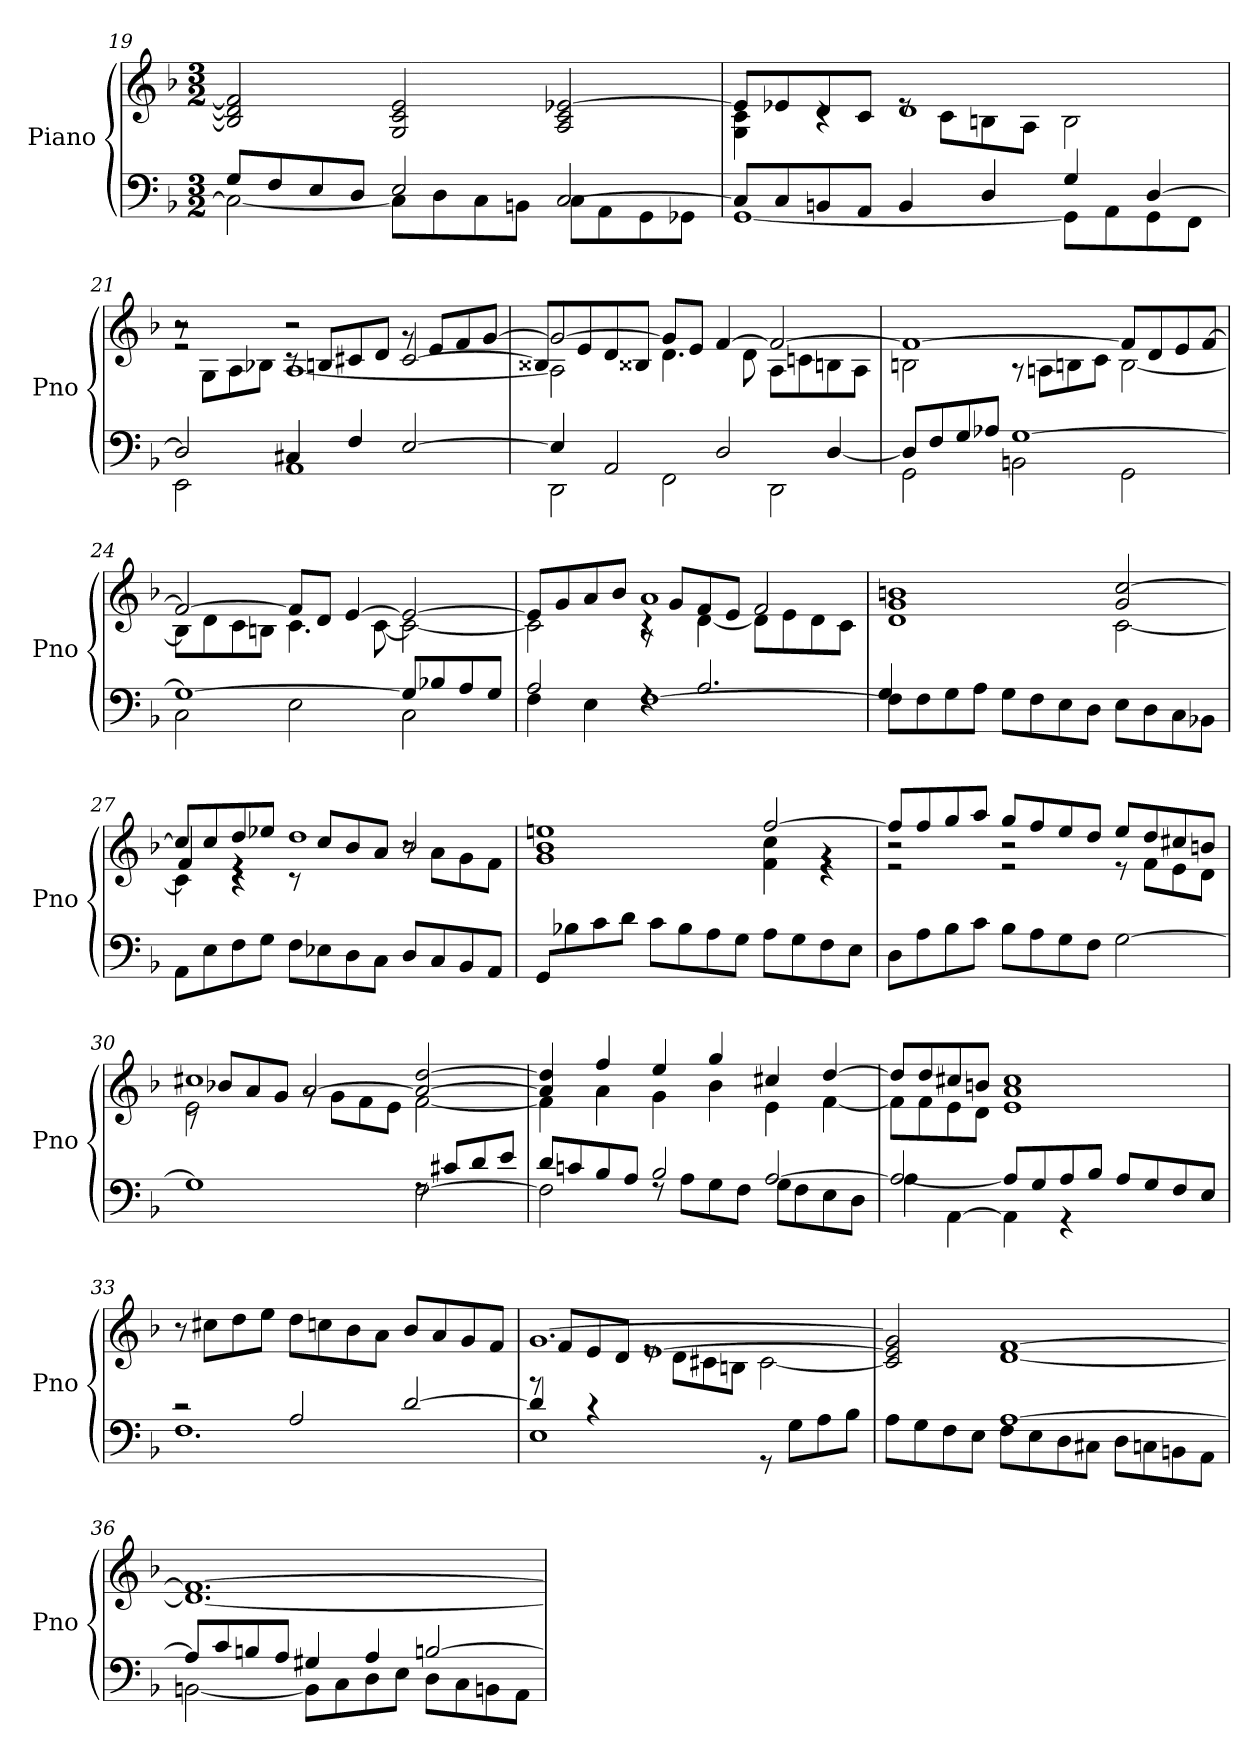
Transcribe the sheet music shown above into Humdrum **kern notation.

**kern	**kern
*part1	*part1
*staff2	*staff1
*I"Piano	*
*I'Pno	*
*clefF4	*clefG2
*k[b-]	*k[b-]
*M3/2	*M3/2
=19	=19
*^	*
8G/L	2C\_	2B/] 2d/] 2f/]
8F/	.	.
8E/	.	.
8D/J	.	.
2E/	8C\L]	2G/ 2c/ 2e/
.	8D\	.
.	8C\	.
.	8BBn\J	.
[2C/	8C\L	2A/ 2c/ [2e-X/
.	8AA\	.
.	8GG\	.
.	8GG-Xi\J	.
!!LO:LB:g=z
=20	=20	=20
*	*	*^
8C/L]	[1GG	8e-/L]	4G\ 4c\
8C/	.	8e-X/	.
8BBn/	.	8d/	4rc
8AA/J	.	8c/J	.
4BB/	.	1d	8re
.	.	.	8c\L
4D/	.	.	8Bn\
.	.	.	8A\J
4G/	8GG\L]	.	2B\
.	8AA\	.	.
[4D/	8GG\	.	.
.	8FF\J	.	.
=21	=21	=21	=21
*	*	*	*^
2D/]	2EE\	2r	8r	2re
.	.	.	8G\L	.
.	.	.	8A\	.
.	.	.	8B-X\J	.
4C#X/	1AA	2r	[1A	8rc
.	.	.	.	8Bn/L
4F/	.	.	.	8c#X/
.	.	.	.	8d/J
[2E/	.	8rg	.	[2c#/
.	.	8e/L	.	.
.	.	8f/	.	.
.	.	[8g/J	.	.
=22	=22	=22	=22	=22
*	*^	*	*	*
2ryy	4E/]	2DD\	2g/_	2A\]	8B##Xi/L]
.	.	.	.	.	8e/
.	2AA/	.	.	.	8d/
.	.	.	.	.	8B##Xi/J
1ryy	.	2FF\	8g/L]	4.d\	1ryy
.	.	.	8e/J	.	.
.	2D/	.	[4f/	.	.
.	.	.	.	8d\	.
.	.	2DD\	2f/_	8A\L	.
.	.	.	.	8cn\	.
.	[4D/	.	.	8Bn\	.
.	.	.	.	8A\J	.
*	*v	*v	*	*	*
*	*	*	*v	*v
!!LO:LB:g=z
=23	=23	=23	=23
8D/L]	2GG\	1f_	2Bn\
8F/	.	.	.
8G/	.	.	.
8A-X/J	.	.	.
[1G	2BBn\	.	8r
.	.	.	8An\L
.	.	.	8Bn\
.	.	.	8c\J
.	2GG\	8f/L]	[2B\
.	.	8d/	.
.	.	8e/	.
.	.	[8f/J	.
=24	=24	=24	=24
1G_	2C\	2f/_	8B\L]
.	.	.	8d\
.	.	.	8c\
.	.	.	8Bn\J
.	2E\	8f/L]	4.c\
.	.	8d/J	.
.	.	[4e/	.
.	.	.	[8c\
8G/L]	2C\	2e/_	2c\_
8B-X/	.	.	.
8A/	.	.	.
8G/J	.	.	.
=25	=25	=25	=25
*	*^	*	*^
2ryy	2A/	4F\	8e/L]	2c\]	2ryy
.	.	.	8g/	.	.
.	.	4E\	8a/	.	.
.	.	.	8b-/J	.	.
1ryy	4rF	[1F	1a	4rc	8rA
.	.	.	.	.	8g/L
.	2.A/	.	.	[4d\	8f/
.	.	.	.	.	8e/J
.	.	.	.	8d\L]	2f/
.	.	.	.	8e\	.
.	.	.	.	8d\	.
.	.	.	.	8c\J	.
!!LO:LB:g=z	!!	!!
=26	=26	=26	=26	=26	=26
1ryy	8F\L]	4G/	1d 1g 1bn	1ryy	4ryy
.	8F\	.	.	.	.
.	8G\	1ryy	.	.	1ryy
.	8A\J	.	.	.	.
.	8G\L	.	.	.	.
.	8F\	.	.	.	.
.	8E\	.	.	.	.
.	8D\J	.	.	.	.
2ryy	8E\L	.	2g/ [2cc/	[2c\	.
.	8D\	.	.	.	.
.	8C\	4ryy	.	.	4ryy
.	8BB-X\J	.	.	.	.
*	*v	*v	*	*	*
=27	=27	=27	=27	=27
2ryy	8AA\L	8cc/L]	4c\]	4f/
.	8E\	8cc/	.	.
.	8F\	8dd/	4re	4rc
.	8G\J	8ee-X/J	.	.
2ryy	8F\L	1dd	2ryy	8rc
.	8E-X\	.	.	8cc/L
.	8D\	.	.	8b-/
.	8C\J	.	.	8a/J
2ryy	8D/L	.	8r	2b-/
.	8C/	.	8a\L	.
.	8BB-/	.	8g\	.
.	8AA/J	.	8f\J	.
=28	=28	=28	=28	=28
*	*^	*	*	*
1ryy	1ryy	8GG/L	1g 1b- 1een	1ryy	1ryy
.	.	8B-X\	.	.	.
.	.	8c\	.	.	.
.	.	8d\J	.	.	.
.	.	8c\L	.	.	.
.	.	8B-\	.	.	.
.	.	8A\	.	.	.
.	.	8G\J	.	.	.
2ryy	4ryy	8A\L	[2ff/	4f\ 4cc\	4ryy
.	.	8G\	.	.	.
.	4ryy	8F\	.	4rg	4re
.	.	8E\J	.	.	.
*	*v	*v	*	*	*
=29	=29	=29	=29	=29
1ryy	8D\L	8ff/L]	2r	2re
.	8A\	8ff/	.	.
.	8B-\	8gg/	.	.
.	8c\J	8aa/J	.	.
.	8B-\L	8gg/L	2r	2re
.	8A\	8ff/	.	.
.	8G\	8ee/	.	.
.	8F\J	8dd/J	.	.
2ryy	[2G\	8ee/L	8r	2ryy
.	.	8dd/	8f\L	.
.	.	8cc#X/	8e\	.
.	.	8bn/J	8d\J	.
!!LO:LB:g=z
=30	=30	=30	=30	=30
*	*^	*	*	*^
1ryy	1G]	1ryy	1cc#X	2e\	8rc	1ryy
.	.	.	.	.	8b-X/L	.
.	.	.	.	.	8a/	.
.	.	.	.	.	8g/J	.
.	.	.	.	8rg	[2a/	.
.	.	.	.	8g\L	.	.
.	.	.	.	8f\	.	.
.	.	.	.	8e\J	.	.
2ryy	8rF	[2F\	2a/_ [2dd/	[2f\	2ryy	2ryy
.	8c#X/L	.	.	.	.	.
.	8d/	.	.	.	.	.
.	8e/J	.	.	.	.	.
*	*v	*v	*	*	*	*
*	*	*	*v	*v	*v
=31	=31	=31	=31
8d/L	2F\]	4a/] 4dd/]	4f\]
8cn/	.	.	.
8B-/	.	4ff/	4a\
8A/J	.	.	.
2B-/	8rF	4ee/	4g\
.	8A\L	.	.
.	8G\	4gg/	4b-\
.	8F\J	.	.
[2A/	8G\L	4cc#X/	4e\
.	8F\	.	.
.	8E\	[4dd/	[4f\
.	8D\J	.	.
=32	=32	=32	=32
*	*^	*	*^
2ryy	2A/_	4A\	8dd/L]	8f\L]	1ryy
.	.	.	8dd/	8f\	.
.	.	[4AA\	8cc#X/	8e\	.
.	.	.	8bn/J	8d\J	.
1ryy	8A/L]	4AA\]	1e 1a 1cc#	1ryy	.
.	8G/	.	.	.	.
.	8A/	4r	.	.	.
.	8B-/J	.	.	.	.
.	8A/L	2ryy	.	.	2ryy
.	8G/	.	.	.	.
.	8F/	.	.	.	.
.	8E/J	.	.	.	.
*	*v	*v	*	*	*
*	*	*v	*v	*v
!!LO:LB:g=z
=33	=33	=33
2r	1.F	8r
.	.	8cc#X\L
.	.	8dd\
.	.	8ee\J
2A/	.	8dd\L
.	.	8ccn\
.	.	8b-\
.	.	8a\J
[2d/	.	8b-/L
.	.	8a/
.	.	8g/
.	.	8f/J
=34	=34	=34
*	*^	*^
*	*	*	*	*^
*	*	*	*	*	*^
2ryy	4d/]	1E	[1.g	2ryy	8rF	1ryy
.	.	.	.	.	8f/L	.
.	4r	.	.	.	8e/	.
.	.	.	.	.	8d/J	.
1ryy	4ryy	.	.	8re	[1e	.
.	.	.	.	8d\L	.	.
.	4ryy	.	.	8c#X\	.	.
.	.	.	.	8Bn\J	.	.
.	8rGG	2ryy	.	[2c#\	.	2ryy
.	8G\L	.	.	.	.	.
.	8A\	.	.	.	.	.
.	8B-\J	.	.	.	.	.
*	*v	*v	*	*	*	*
*	*	*	*v	*v	*v
=35	=35	=35	=35
8A\L	2ryy	2c#/] 2e/] 2g/]	2ryy
8G\	.	.	.
8F\	.	.	.
8E\J	.	.	.
[1A	8F\L	[1d [1f	1ryy
.	8E\	.	.
.	8D\	.	.
.	8C#X\J	.	.
.	8D\L	.	.
.	8Cn\	.	.
.	8BBn\	.	.
.	8AA\J	.	.
*	*	*v	*v
!!LO:PB:g=z
=36	=36	=36
8A/L]	[2BBn\	1.d_ 1.f_
8c/	.	.
8Bn/	.	.
8A/J	.	.
4G#X/	8BB\L]	.
.	8C\	.
4A/	8D\	.
.	8E\J	.
[2Bn/	8D\L	.
.	8C\	.
.	8BBn\	.
.	8AA\J	.
*v	*v	*
=	=
*-	*-
